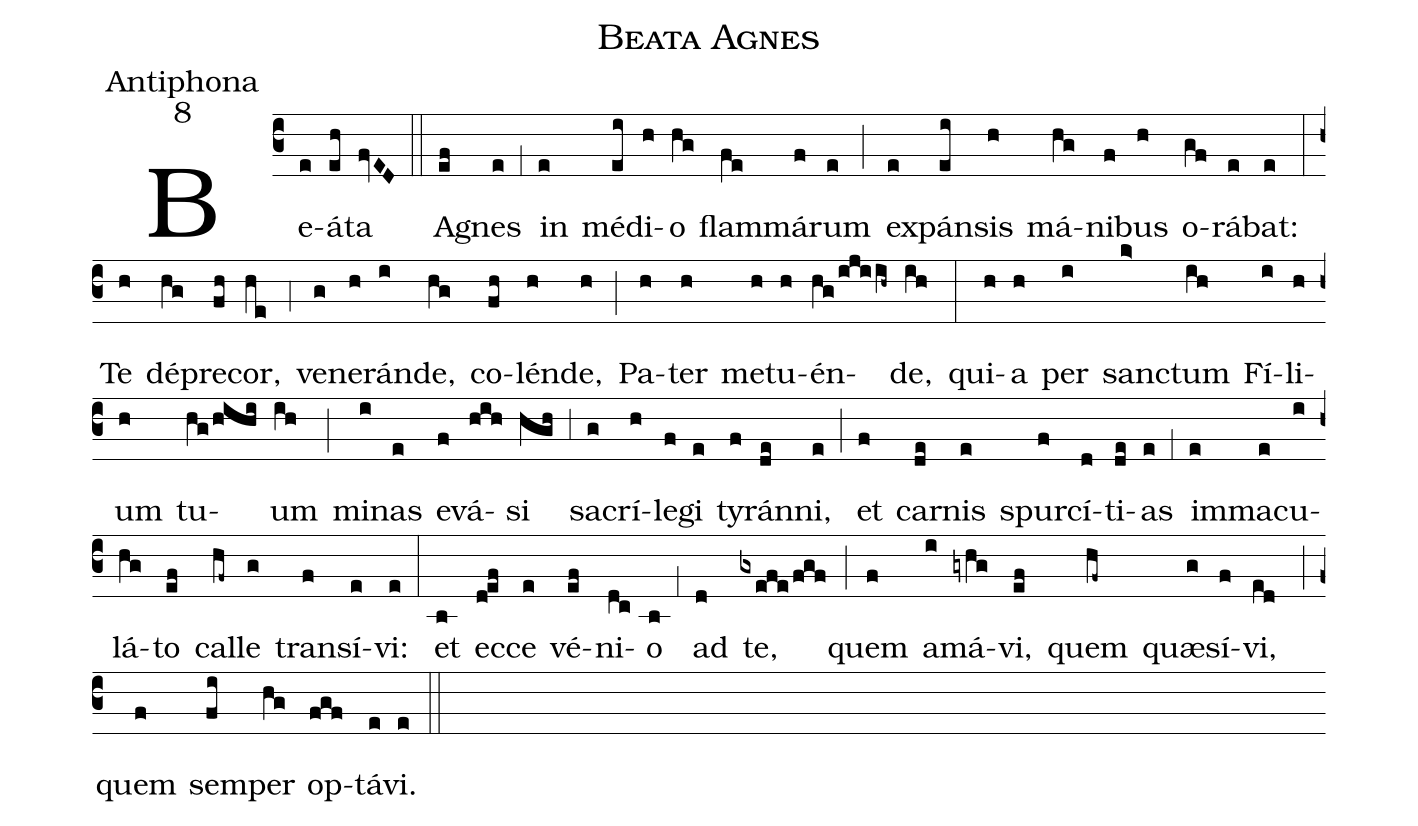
name:Beata Agnes;
office-part:Antiphona;
mode:8;
%%
(c3) Be(e)á(eh)ta(fvED) (::) A(ef)gnes(e) (;1) in(e) mé(ei)di(h)o(hg) flam(fe)má(f)rum(e) (;) ex(e)pán(ei)sis(h) má(hg)ni(f)bus(h) o(gf)rá(e)bat:(e) (:) Te(h) dé(hg)pre(fh)cor,(he) (;4) ve(g)ne(h)rán(i)de,(hg) co(fh)lén(h)de,(h) (;) Pa(h)ter(h) me(h)tu(h)én(hg/ijiih~)de,(ih) (:) qui(h)a(h) per(i) san(k>)ctum(ih) Fí(i)li(h)um(h) tu(hg/hihi)um(ih) (;) mi(i)nas(e) e(f)vá(hih)si(hgh) (;3) sa(g)crí(h)le(f)gi(e) ty(f)rán(de)ni,(e) (;) et(f) car(de)nis(e) spur(f)cí(d)ti(de)as(e) (;1) im(e)ma(e)cu(i)lá(hg)to(ef) cal(hf~)le(g) tran(f)sí(e)vi:(e) (:) et(b) ec(d!ef)ce(e) vé(ef)ni(dc)o(b) (;1) ad(d) te,(gxefe/fgf) (;) quem(f) a(i)má(gyhg)vi,(ef) quem(hf~) quæ(g)sí(f)vi,(ed) (;) quem(f) sem(fi)per(hg) op(fgf)tá(e)vi.(e) (::)
